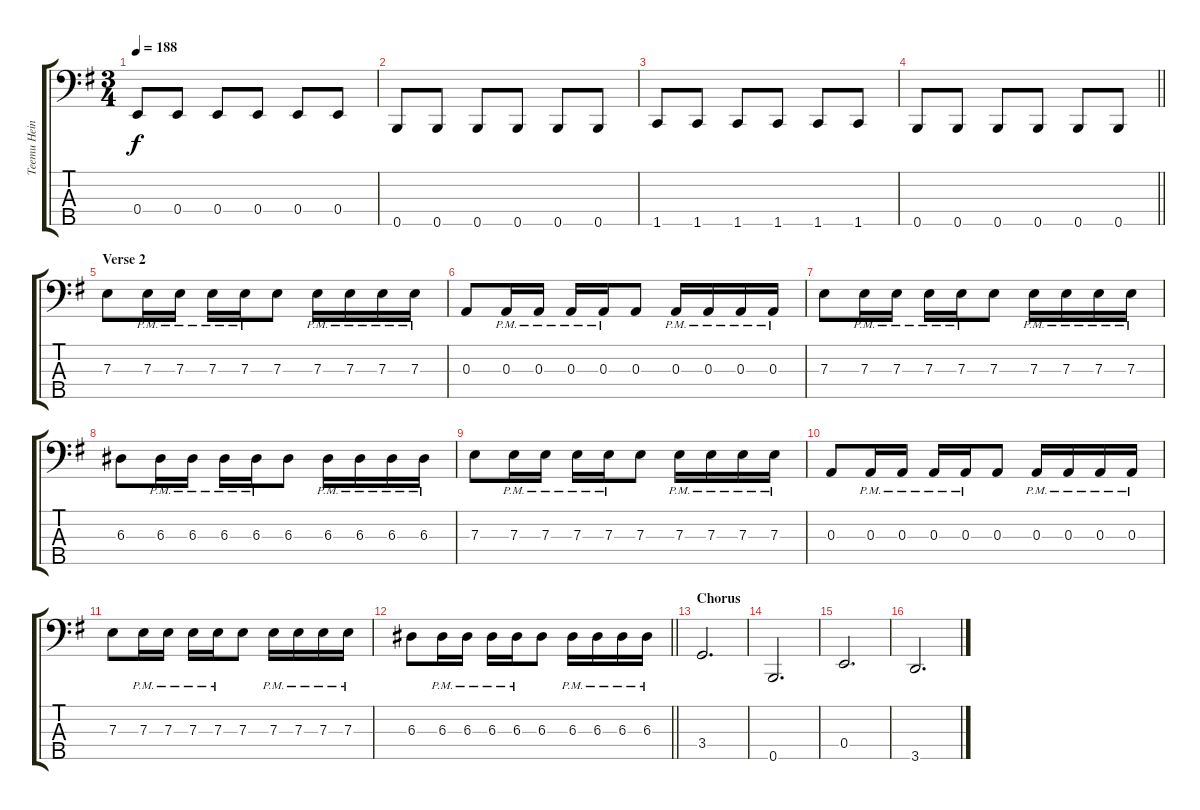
\track ("Teemu Heinola (bass)" "Teemu Hein") {instrument electricbasspick}
\staff {score tabs}
\tuning (G2 D2 A1 E1 B0) {hide}
\ts (3 4)
\tempo 188
\clef f4
\ks eminor
0.4.8{dy f} 0.4.8 0.4.8 0.4.8 0.4.8 0.4.8 |
0.5.8 0.5.8 0.5.8 0.5.8 0.5.8 0.5.8 |
1.5.8 1.5.8 1.5.8 1.5.8 1.5.8 1.5.8 |
\barLineRight lightlight
0.5.8 0.5.8 0.5.8 0.5.8 0.5.8 0.5.8 |
\section ("" "Verse 2")
7.3.8 7.3{pm}.16 7.3{pm}.16 7.3{pm}.16 7.3{pm}.16 7.3.8 7.3{pm}.16 7.3{pm}.16 7.3{pm}.16 7.3{pm}.16 |
0.3.8 0.3{pm}.16 0.3{pm}.16 0.3{pm}.16 0.3{pm}.16 0.3.8 0.3{pm}.16 0.3{pm}.16 0.3{pm}.16 0.3{pm}.16 |
7.3.8 7.3{pm}.16 7.3{pm}.16 7.3{pm}.16 7.3{pm}.16 7.3.8 7.3{pm}.16 7.3{pm}.16 7.3{pm}.16 7.3{pm}.16 |
6.3.8 6.3{pm}.16 6.3{pm}.16 6.3{pm}.16 6.3{pm}.16 6.3.8 6.3{pm}.16 6.3{pm}.16 6.3{pm}.16 6.3{pm}.16 |
7.3.8 7.3{pm}.16 7.3{pm}.16 7.3{pm}.16 7.3{pm}.16 7.3.8 7.3{pm}.16 7.3{pm}.16 7.3{pm}.16 7.3{pm}.16 |
0.3.8 0.3{pm}.16 0.3{pm}.16 0.3{pm}.16 0.3{pm}.16 0.3.8 0.3{pm}.16 0.3{pm}.16 0.3{pm}.16 0.3{pm}.16 |
7.3.8 7.3{pm}.16 7.3{pm}.16 7.3{pm}.16 7.3{pm}.16 7.3.8 7.3{pm}.16 7.3{pm}.16 7.3{pm}.16 7.3{pm}.16 |
\barLineRight lightlight
6.3.8 6.3{pm}.16 6.3{pm}.16 6.3{pm}.16 6.3{pm}.16 6.3.8 6.3{pm}.16 6.3{pm}.16 6.3{pm}.16 6.3{pm}.16 |
\section ("" "Chorus")
3.4.2{d} |
0.5.2{d} |
0.4.2{d} |
3.5.2{d}
